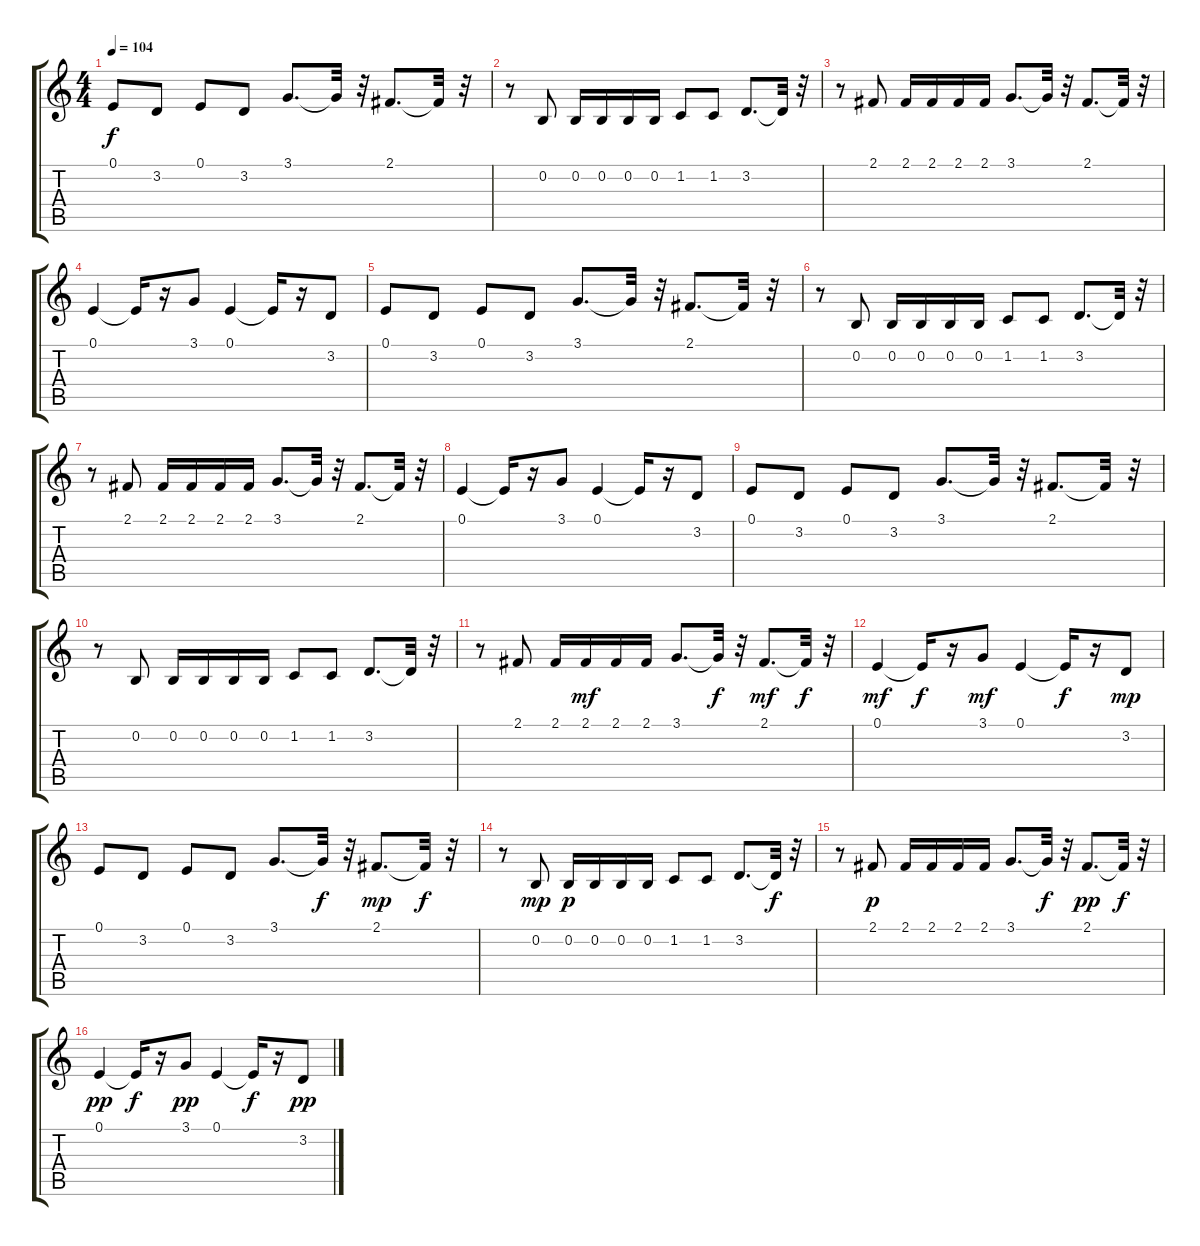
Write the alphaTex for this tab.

\track "" {instrument honkytonkpiano}
\staff {score tabs}
\tuning (E4 B3 G3 D3 A2 E2) {hide}
\ts (4 4)
\tempo 104
\clef g2
\ks c
0.1.8{dy f} 3.2.8 0.1.8 3.2.8 3.1.8{d} 3.1{t}.32 r.32 2.1.8{d} 2.1{t}.32 r.32 |
r.8 0.2.8 0.2.16 0.2.16 0.2.16 0.2.16 1.2.8 1.2.8 3.2.8{d} 3.2{t}.32 r.32 |
r.8 2.1.8 2.1.16 2.1.16 2.1.16 2.1.16 3.1.8{d} 3.1{t}.32 r.32 2.1.8{d} 2.1{t}.32 r.32 |
0.1.4 0.1{t}.16 r.16 3.1.8 0.1.4 0.1{t}.16 r.16 3.2.8 |
0.1.8 3.2.8 0.1.8 3.2.8 3.1.8{d} 3.1{t}.32 r.32 2.1.8{d} 2.1{t}.32 r.32 |
r.8 0.2.8 0.2.16 0.2.16 0.2.16 0.2.16 1.2.8 1.2.8 3.2.8{d} 3.2{t}.32 r.32 |
r.8 2.1.8 2.1.16 2.1.16 2.1.16 2.1.16 3.1.8{d} 3.1{t}.32 r.32 2.1.8{d} 2.1{t}.32 r.32 |
0.1.4 0.1{t}.16 r.16 3.1.8 0.1.4 0.1{t}.16 r.16 3.2.8 |
0.1.8 3.2.8 0.1.8 3.2.8 3.1.8{d} 3.1{t}.32 r.32 2.1.8{d} 2.1{t}.32 r.32 |
r.8 0.2.8 0.2.16 0.2.16 0.2.16 0.2.16 1.2.8 1.2.8 3.2.8{d} 3.2{t}.32 r.32 |
r.8 2.1.8 2.1.16 2.1.16{dy mf} 2.1.16 2.1.16 3.1.8{d} 3.1{t}.32{dy f} r.32 2.1.8{d dy mf} 2.1{t}.32{dy f} r.32 |
0.1.4{dy mf} 0.1{t}.16{dy f} r.16 3.1.8{dy mf} 0.1.4 0.1{t}.16{dy f} r.16 3.2.8{dy mp} |
0.1.8 3.2.8 0.1.8 3.2.8 3.1.8{d} 3.1{t}.32{dy f} r.32 2.1.8{d dy mp} 2.1{t}.32{dy f} r.32 |
r.8 0.2.8{dy mp} 0.2.16{dy p} 0.2.16 0.2.16 0.2.16 1.2.8 1.2.8 3.2.8{d} 3.2{t}.32{dy f} r.32 |
r.8 2.1.8{dy p} 2.1.16 2.1.16 2.1.16 2.1.16 3.1.8{d} 3.1{t}.32{dy f} r.32 2.1.8{d dy pp} 2.1{t}.32{dy f} r.32 |
0.1.4{dy pp} 0.1{t}.16{dy f} r.16 3.1.8{dy pp} 0.1.4 0.1{t}.16{dy f} r.16 3.2.8{dy pp}
